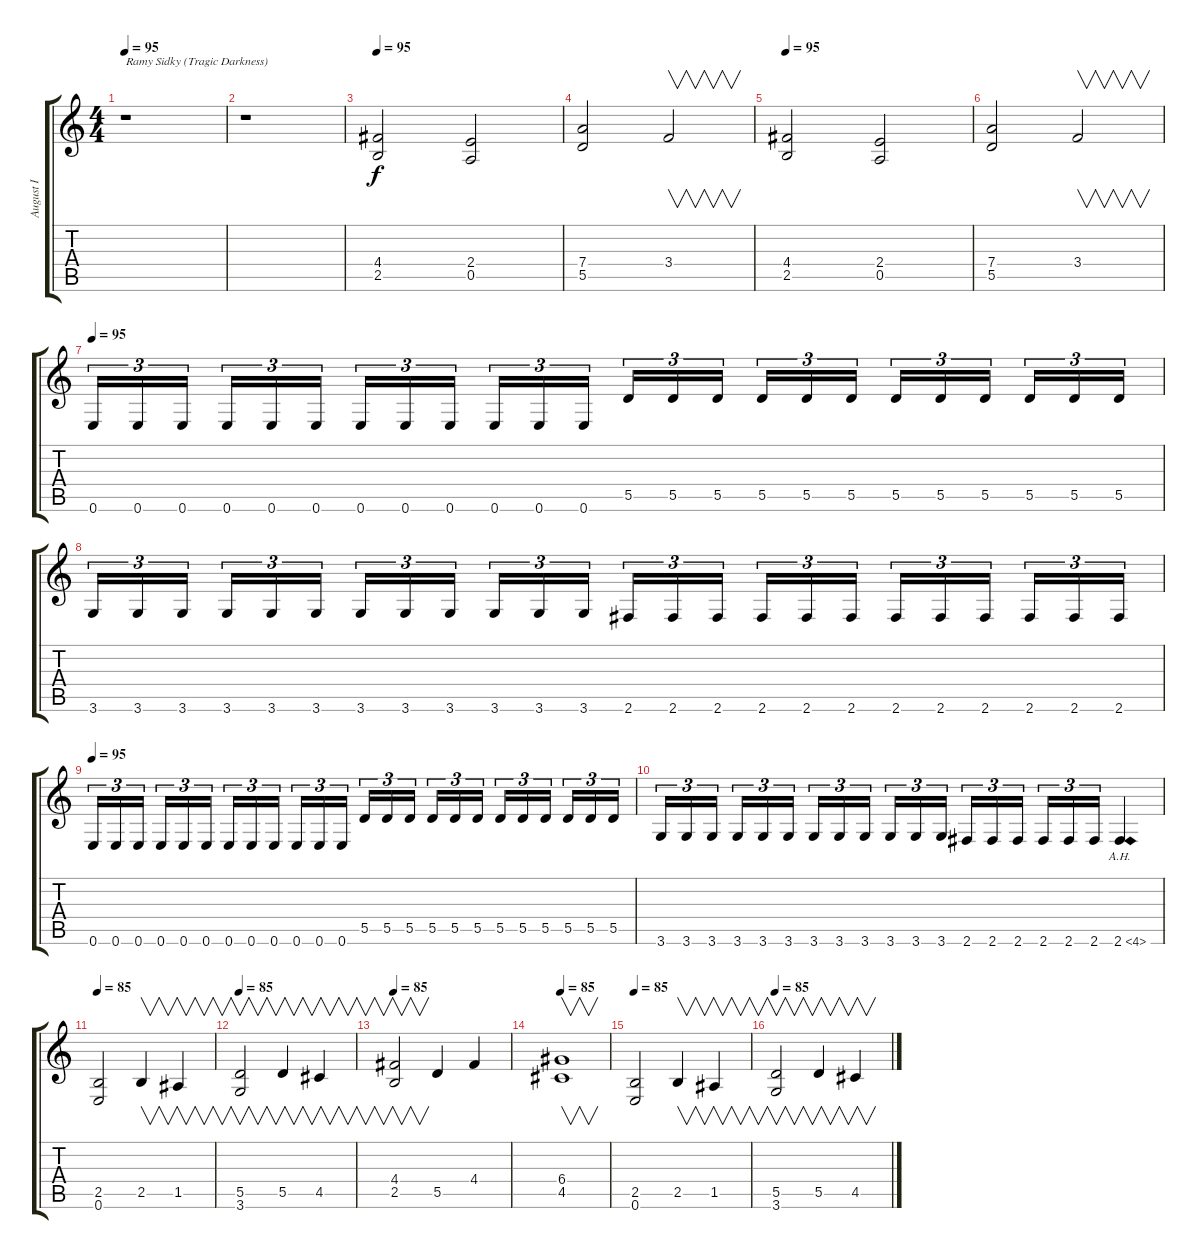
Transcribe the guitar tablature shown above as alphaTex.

\track ("August I" "August I") {instrument distortionguitar}
\staff {score tabs}
\tuning (E4 B3 G3 D3 A2 E2) {hide}
\ts (4 4)
\tempo 95
\tempo 100
\tempo 95
\clef g2
\ks c
r.1{txt "Ramy Sidky (Tragic Darkness)" dy f instrument distortionguitar} |
r.1 |
\tempo 95
(4.4 2.5).2 (2.4 0.5).2{txt ""} |
(7.4 5.5).2 3.4.2{v} |
\tempo 95
(4.4 2.5).2 (2.4 0.5).2 |
(7.4 5.5).2 3.4.2{v} |
\tempo 95
0.6.16{tu (3 2)} 0.6.16{tu (3 2)} 0.6.16{tu (3 2)} 0.6.16{tu (3 2)} 0.6.16{tu (3 2)} 0.6.16{tu (3 2)} 0.6.16{tu (3 2)} 0.6.16{tu (3 2)} 0.6.16{tu (3 2)} 0.6.16{tu (3 2)} 0.6.16{tu (3 2)} 0.6.16{tu (3 2)} 5.5.16{tu (3 2)} 5.5.16{tu (3 2)} 5.5.16{tu (3 2)} 5.5.16{tu (3 2)} 5.5.16{tu (3 2)} 5.5.16{tu (3 2)} 5.5.16{tu (3 2)} 5.5.16{tu (3 2)} 5.5.16{tu (3 2)} 5.5.16{tu (3 2)} 5.5.16{tu (3 2)} 5.5.16{tu (3 2)} |
3.6.16{tu (3 2)} 3.6.16{tu (3 2)} 3.6.16{tu (3 2)} 3.6.16{tu (3 2)} 3.6.16{tu (3 2)} 3.6.16{tu (3 2)} 3.6.16{tu (3 2)} 3.6.16{tu (3 2)} 3.6.16{tu (3 2)} 3.6.16{tu (3 2)} 3.6.16{tu (3 2)} 3.6.16{tu (3 2)} 2.6.16{tu (3 2)} 2.6.16{tu (3 2)} 2.6.16{tu (3 2)} 2.6.16{tu (3 2)} 2.6.16{tu (3 2)} 2.6.16{tu (3 2)} 2.6.16{tu (3 2)} 2.6.16{tu (3 2)} 2.6.16{tu (3 2)} 2.6.16{tu (3 2)} 2.6.16{tu (3 2)} 2.6.16{tu (3 2)} |
\tempo 95
0.6.16{tu (3 2)} 0.6.16{tu (3 2)} 0.6.16{tu (3 2)} 0.6.16{tu (3 2)} 0.6.16{tu (3 2)} 0.6.16{tu (3 2)} 0.6.16{tu (3 2)} 0.6.16{tu (3 2)} 0.6.16{tu (3 2)} 0.6.16{tu (3 2)} 0.6.16{tu (3 2)} 0.6.16{tu (3 2)} 5.5.16{tu (3 2)} 5.5.16{tu (3 2)} 5.5.16{tu (3 2)} 5.5.16{tu (3 2)} 5.5.16{tu (3 2)} 5.5.16{tu (3 2)} 5.5.16{tu (3 2)} 5.5.16{tu (3 2)} 5.5.16{tu (3 2)} 5.5.16{tu (3 2)} 5.5.16{tu (3 2)} 5.5.16{tu (3 2)} |
3.6.16{tu (3 2)} 3.6.16{tu (3 2)} 3.6.16{tu (3 2)} 3.6.16{tu (3 2)} 3.6.16{tu (3 2)} 3.6.16{tu (3 2)} 3.6.16{tu (3 2)} 3.6.16{tu (3 2)} 3.6.16{tu (3 2)} 3.6.16{tu (3 2)} 3.6.16{tu (3 2)} 3.6.16{tu (3 2)} 2.6.16{tu (3 2)} 2.6.16{tu (3 2)} 2.6.16{tu (3 2)} 2.6.16{tu (3 2)} 2.6.16{tu (3 2)} 2.6.16{tu (3 2)} 2.6{ah 2}.4{instrument guitarharmonics} |
\tempo 85
(2.5 0.6).2{volume 11 balance 16 instrument distortionguitar} 2.5.4{v} 1.5.4{v} |
\tempo 85
(5.5 3.6).2{v} 5.5.4{v} 4.5.4{v} |
\tempo 85
(4.4 2.5).2{v} 5.5.4 4.4.4 |
\tempo 85
(6.4 4.5).1{v} |
\tempo 85
(2.5 0.6).2{volume 11 balance 16} 2.5.4{v} 1.5.4{v} |
\tempo 85
(5.5 3.6).2{v} 5.5.4{v} 4.5.4{v}
